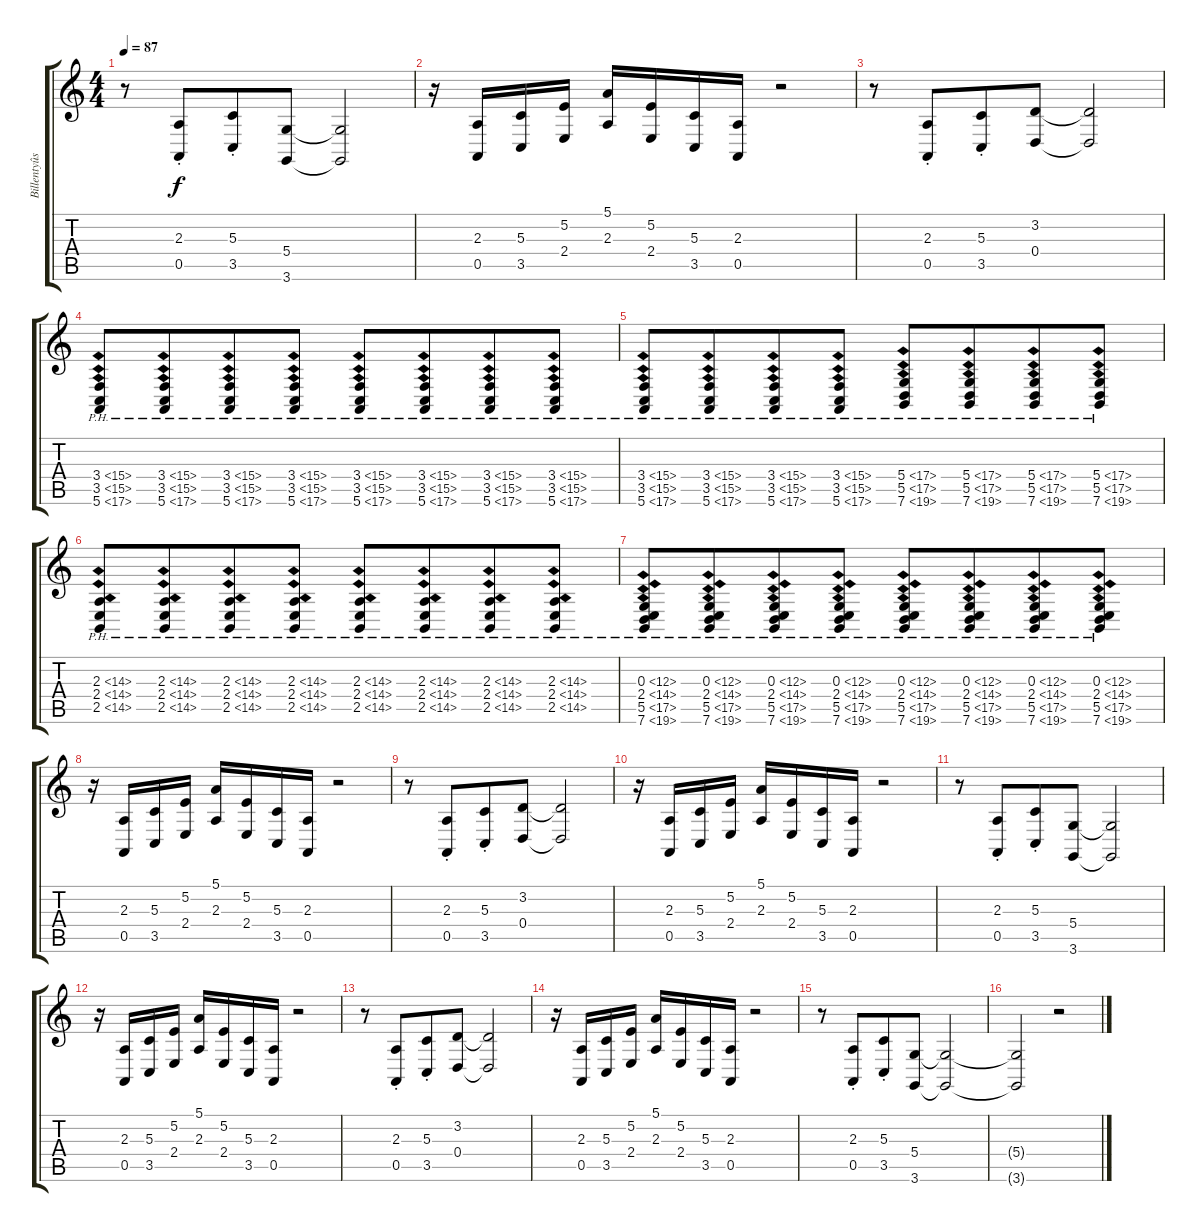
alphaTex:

\track ("Billentyûs 2 (Jon Lord)" "Billentyûs") {instrument stringensemble1}
\staff {score tabs}
\tuning (E4 B3 G3 D3 A2 E2) {hide}
\ts (4 4)
\tempo 87
\clef g2
\ks c
r.8{dy f} (2.3{st} 0.5{st}).8{beam merge} (5.3{st} 3.5{st}).8 (5.4 3.6).8 (5.4{t} 3.6{t}).2 |
r.16 (2.3 0.5).16 (5.3 3.5).16 (5.2 2.4).16 (5.1 2.3).16 (5.2 2.4).16 (5.3 3.5).16 (2.3 0.5).16 r.2 |
r.8 (2.3{st} 0.5{st}).8{beam merge} (5.3{st} 3.5{st}).8 (3.2 0.4).8 (3.2{t} 0.4{t}).2 |
(3.4{ph 12} 3.5{ph 12} 5.6{ph 12}).8 (3.4{ph 12} 3.5{ph 12} 5.6{ph 12}).8{beam merge} (3.4{ph 12} 3.5{ph 12} 5.6{ph 12}).8 (3.4{ph 12} 3.5{ph 12} 5.6{ph 12}).8 (3.4{ph 12} 3.5{ph 12} 5.6{ph 12}).8 (3.4{ph 12} 3.5{ph 12} 5.6{ph 12}).8{beam merge} (3.4{ph 12} 3.5{ph 12} 5.6{ph 12}).8 (3.4{ph 12} 3.5{ph 12} 5.6{ph 12}).8 |
(3.4{ph 12} 3.5{ph 12} 5.6{ph 12}).8 (3.4{ph 12} 3.5{ph 12} 5.6{ph 12}).8{beam merge} (3.4{ph 12} 3.5{ph 12} 5.6{ph 12}).8 (3.4{ph 12} 3.5{ph 12} 5.6{ph 12}).8 (5.4{ph 12} 5.5{ph 12} 7.6{ph 12}).8 (5.4{ph 12} 5.5{ph 12} 7.6{ph 12}).8{beam merge} (5.4{ph 12} 5.5{ph 12} 7.6{ph 12}).8 (5.4{ph 12} 5.5{ph 12} 7.6{ph 12}).8 |
(2.3{ph 12} 2.4{ph 12} 2.5{ph 12}).8 (2.3{ph 12} 2.4{ph 12} 2.5{ph 12}).8{beam merge} (2.3{ph 12} 2.4{ph 12} 2.5{ph 12}).8 (2.3{ph 12} 2.4{ph 12} 2.5{ph 12}).8 (2.3{ph 12} 2.4{ph 12} 2.5{ph 12}).8 (2.3{ph 12} 2.4{ph 12} 2.5{ph 12}).8{beam merge} (2.3{ph 12} 2.4{ph 12} 2.5{ph 12}).8 (2.3{ph 12} 2.4{ph 12} 2.5{ph 12}).8 |
(0.3{ph 12} 2.4{ph 12} 5.5{ph 12} 7.6{ph 12}).8 (0.3{ph 12} 2.4{ph 12} 5.5{ph 12} 7.6{ph 12}).8{beam merge} (0.3{ph 12} 2.4{ph 12} 5.5{ph 12} 7.6{ph 12}).8 (0.3{ph 12} 2.4{ph 12} 5.5{ph 12} 7.6{ph 12}).8 (0.3{ph 12} 2.4{ph 12} 5.5{ph 12} 7.6{ph 12}).8 (0.3{ph 12} 2.4{ph 12} 5.5{ph 12} 7.6{ph 12}).8{beam merge} (0.3{ph 12} 2.4{ph 12} 5.5{ph 12} 7.6{ph 12}).8 (0.3{ph 12} 2.4{ph 12} 5.5{ph 12} 7.6{ph 12}).8 |
r.16 (2.3 0.5).16 (5.3 3.5).16 (5.2 2.4).16 (5.1 2.3).16 (5.2 2.4).16 (5.3 3.5).16 (2.3 0.5).16 r.2 |
r.8 (2.3{st} 0.5{st}).8{beam merge} (5.3{st} 3.5{st}).8 (3.2 0.4).8 (3.2{t} 0.4{t}).2 |
r.16 (2.3 0.5).16 (5.3 3.5).16 (5.2 2.4).16 (5.1 2.3).16 (5.2 2.4).16 (5.3 3.5).16 (2.3 0.5).16 r.2 |
r.8 (2.3{st} 0.5{st}).8{beam merge} (5.3{st} 3.5{st}).8 (5.4 3.6).8 (5.4{t} 3.6{t}).2 |
r.16 (2.3 0.5).16 (5.3 3.5).16 (5.2 2.4).16 (5.1 2.3).16 (5.2 2.4).16 (5.3 3.5).16 (2.3 0.5).16 r.2 |
r.8 (2.3{st} 0.5{st}).8{beam merge} (5.3{st} 3.5{st}).8 (3.2 0.4).8 (3.2{t} 0.4{t}).2 |
r.16 (2.3 0.5).16 (5.3 3.5).16 (5.2 2.4).16 (5.1 2.3).16 (5.2 2.4).16 (5.3 3.5).16 (2.3 0.5).16 r.2 |
r.8 (2.3{st} 0.5{st}).8{beam merge} (5.3{st} 3.5{st}).8 (5.4 3.6).8 (5.4{t} 3.6{t}).2 |
(5.4{t} 3.6{t}).2 r.2
